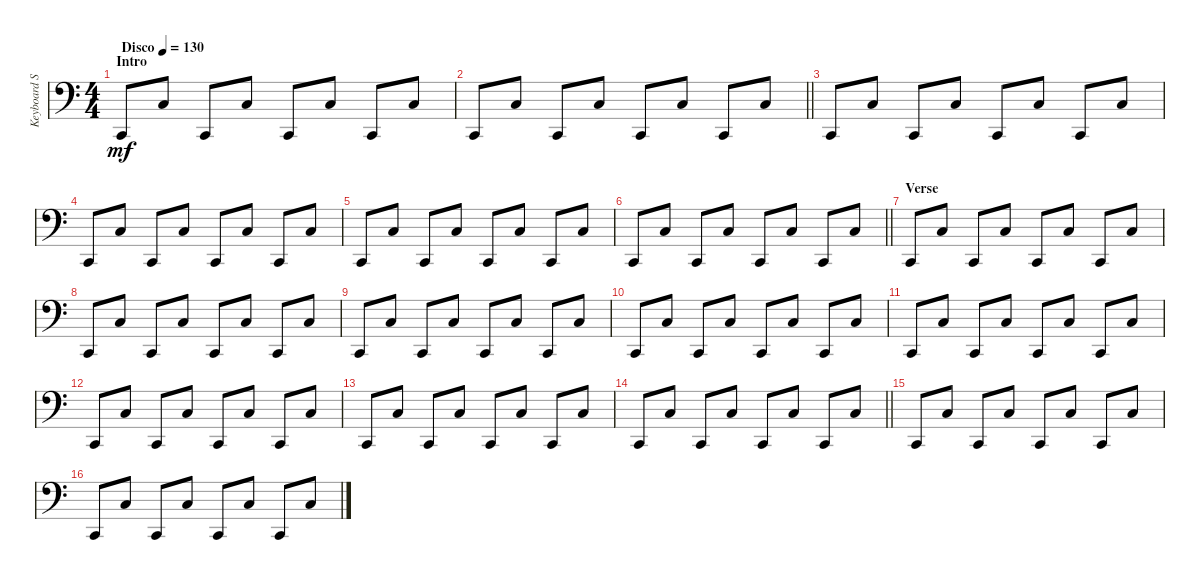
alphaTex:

\track ("Keyboard Synth" "Keyboard S") {instrument lead2sawtooth}
\staff {score}
\tuning (G2 D2 A1 E1 B0) {hide}
\ts (4 4)
\section ("" "Intro")
\tempo (130 "Disco")
\clef f4
\ks c
3.3.8{dy mf instrument lead2sawtooth} 15.3.8 3.3.8 15.3.8 3.3.8 15.3.8 3.3.8 15.3.8 |
\barLineRight lightlight
3.3.8 15.3.8 3.3.8 15.3.8 3.3.8 15.3.8 3.3.8 15.3.8 |
3.3.8 15.3.8 3.3.8 15.3.8 3.3.8 15.3.8 3.3.8 15.3.8 |
3.3.8 15.3.8 3.3.8 15.3.8 3.3.8 15.3.8 3.3.8 15.3.8 |
3.3.8 15.3.8 3.3.8 15.3.8 3.3.8 15.3.8 3.3.8 15.3.8 |
\barLineRight lightlight
3.3.8 15.3.8 3.3.8 15.3.8 3.3.8 15.3.8 3.3.8 15.3.8 |
\section ("" "Verse")
3.3.8 15.3.8 3.3.8 15.3.8 3.3.8 15.3.8 3.3.8 15.3.8 |
3.3.8 15.3.8 3.3.8 15.3.8 3.3.8 15.3.8 3.3.8 15.3.8 |
3.3.8 15.3.8 3.3.8 15.3.8 3.3.8 15.3.8 3.3.8 15.3.8 |
3.3.8 15.3.8 3.3.8 15.3.8 3.3.8 15.3.8 3.3.8 15.3.8 |
3.3.8 15.3.8 3.3.8 15.3.8 3.3.8 15.3.8 3.3.8 15.3.8 |
3.3.8 15.3.8 3.3.8 15.3.8 3.3.8 15.3.8 3.3.8 15.3.8 |
3.3.8 15.3.8 3.3.8 15.3.8 3.3.8 15.3.8 3.3.8 15.3.8 |
\barLineRight lightlight
3.3.8 15.3.8 3.3.8 15.3.8 3.3.8 15.3.8 3.3.8 15.3.8 |
3.3.8 15.3.8 3.3.8 15.3.8 3.3.8 15.3.8 3.3.8 15.3.8 |
3.3.8 15.3.8 3.3.8 15.3.8 3.3.8 15.3.8 3.3.8 15.3.8
